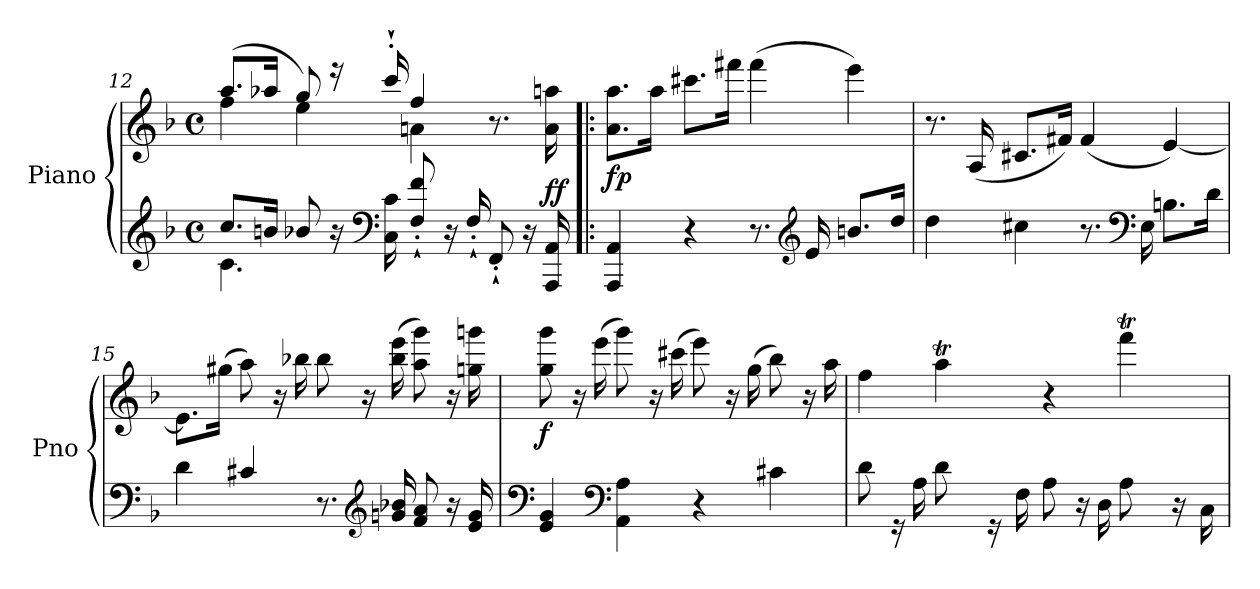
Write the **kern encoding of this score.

**kern	**kern	**dynam
*part1	*part1	*part1
*staff2	*staff1	*staff1/2
*I"Piano	*	*
*I'Pno	*	*
!!LO:PB:g=z
*clefG2	*clefG2	*
*k[b-]	*k[b-]	*
*M4/4	*M4/4	*
*met(c)	*met(c)	*
=12	=12	=12
*^	*^	*
*	*	*	*^	*
4.c\	8.cc/L	4ryy	4ff\	(8.aa/L	.
.	16bn/Jk	.	.	16aa-X/Jk	.
.	8b-X/	8ryy	4ee\	8gg/)	.
16r	8ryy	16r	.	16ryy	.
*clefF4	*	*	*	*	*
16C\ 16c\	.	16ryy	.	16ccc`'/	.
8ryy	8F/`' 8f/`'	4ff/	4an\	2ryy	.
16r	16ryy	.	.	.	.
16ryy	16F`'/	.	.	.	.
8ryy	8FF`'/	8.r	4ryy	.	.
16r	8ryy	.	.	.	.
!	!	!	!	!	!LO:DY:a=2
16AAA/ 16AA/	.	16a\ 16aan\	.	.	ff
*v	*v	*	*	*	*
*	*v	*v	*v	*
!!LO:LB:g=z
=13!|:	=13!|:	=13!|:
!	!	!LO:DY:b
4AAA/ 4AA/	8.a\ 8.aa\L	fp
.	16aa\Jk	.
4r	8.ccc#X\L	.
.	16fff#X\Jk	.
8.r	(4fff#\	.
*clefG2	*	*
16e/	.	.
8.bn/L	4eee\)	.
16dd/Jk	.	.
=14	=14	=14
*	*^	*
4dd\	8.r	2.ryy	.
.	(16A/	.	.
4cc#X\	8.c#X/L	.	.
.	16f#X/Jk)	.	.
8.r	(4f#/	.	.
*clefF4	*	*	*
16E\	.	.	.
8.Bn\L	4ryy	[4e/)	.
16d\Jk	.	.	.
=15	=15	=15	=15
*^	*	*	*
4d\	8.ryy	4ryy	8.e\L]	.
*v	*v	*	*	*
.	.	(>16gg#X\Jk	.
!	!	!	!LO:DY:b
4c#X/	8ryy	8aa\)	other-dynamics
.	16r	16ryy	.
.	16ryy	16bb-X\	.
8.r	8ryy	8bb-\	.
.	16r	16ryy	.
*clefG2	*	*	*
*^	*	*	*
16ryy	16gn/ 16b-X/	16ryy	(>16bb-\ 16eee\	.
8ryy	8f/ 8a/	8ryy	8aa\ 8ggg\)	.
16r	16ryy	16r	16ryy	.
16ryy	16e/ 16g/	16ryy	16ggn\ 16gggn\	.
!!LO:LB:g=z	!!
=16	=16	=16	=16	=16
!	!	!	!	!LO:DY:b
*v	*v	*	*	*
4e/ 4g/	8ryy	8gg\ 8ggg\	f
.	16r	16ryy	.
.	16ryy	(>16eee\	.
*clefF4	*	*	*
4AA\ 4A\	8ryy	8ggg\)	.
.	16r	16ryy	.
.	16ryy	(>16ccc#X\	.
4r	8ryy	8eee\)	.
.	16r	16ryy	.
.	16ryy	(>16gg\	.
4c#X\	8ryy	8bb-\)	.
.	16r	16ryy	.
.	16ryy	16aa\	.
=17	=17	=17	=17
*^	*	*	*
8ryy	8d\	4ff\	4ryy	.
16rGG	16ryy	.	.	.
16ryy	16A\	.	.	.
*	*	*	*Xtuplet	*
8ryy	8d\	4aat\	20ryy	.
.	.	.	20bb-yy	.
.	.	.	20aayy	.
16rGG	16ryy	.	.	.
.	.	.	20ggyy	.
16ryy	16F\	.	.	.
.	.	.	20aayy	.
8ryy	8A\	4r	4ryy	.
16r	16ryy	.	.	.
16ryy	16D\	.	.	.
8ryy	8A\	4fffT\	20ryy	.
.	.	.	20gggyy	.
.	.	.	20fffyy	.
16r	16ryy	.	.	.
.	.	.	20eeeyy	.
16ryy	16C\	.	.	.
.	.	.	20fffyy	.
*v	*v	*	*	*
*	*v	*v	*
=	=	=
*-	*-	*-
